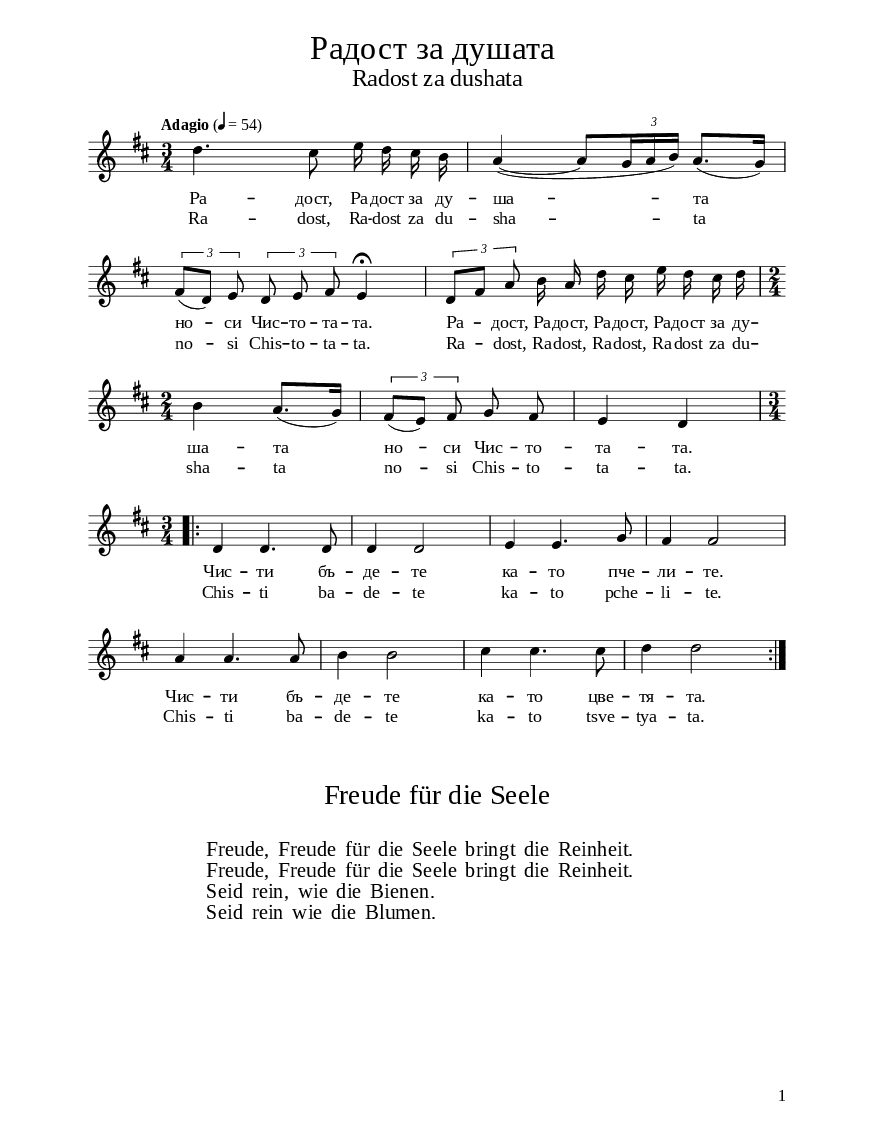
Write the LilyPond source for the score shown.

\version "2.21.1"

% include paper part and global functions
\include "include/globals.ily"

\bookpart {
  \include "include/bookpart-paper.ily"
  \score {
    \include "include/score-layout.ily"

    \new Voice \absolute {
      \clef treble
      \key d \major
      \time 3/4
      \tempoFunc "Adagio" 4 "54"
      \autoBeamOff
    d''4.  cis''8  e''16  d''16
      cis''16  b'16 | % 2
      a'4 ( ~  a'8 [ \once \omit TupletBracket
      \times 2/3  {
        g'16  a'16  b'16 ) ]
      }
      a'8. ( [  g'16 ) ] \break | % 3

      \times 2/3  {
        fis'8 ( [  d'8 ) ] e'8
      }

      \times 2/3  {
        d'8   e'8  fis'8
      }
      e'4 ^\fermata \noBreak | % 4

      \times 2/3  {
        d'8 [  fis'8 ] a'8
      }
      b'16  a'16  d''16  cis''16
      e''16  d''16  cis''16  d''16
      \break | % 5
      \time 2/4
      b'4  a'8. [(  g'16 )]
      \times 2/3  {
        fis'8 ( [  e'8 ) ] fis'8
      }
      % 6
      g'8  fis'8  e'4  d'4 \time 3/4 \break \repeat
      volta 2 {
        | % 7
        d'4  d'4.  d'8 | % 8
        d'4  d'2 | % 9
        e'4  e'4.  g'8 |
        fis'4  fis'2 \break | % 11
        a'4  a'4.  a'8 | % 12
        b'4  b'2 | % 13
        cis''4  cis''4.  cis''8 | % 14
        d''4  d''2
      }
    
    }

    \addlyrics {
   Ра -- дост, Ра -- дост за ду -- ша
      --    та  но -- си
      Чис -- то -- та -- та. Ра -- дост,
      Ра -- дост, Ра -- дост, Ра -- дост
      за ду -- ша -- та  но -- си
      Чис -- то -- та -- та. Чис -- ти бъ --
      де -- те ка -- то пче -- ли -- те.
      Чис -- ти бъ -- де -- те ка -- то
      цве -- тя -- та.
    }

    \addlyrics {
        Ra -- dost, Ra -- dost za du -- sha
        --    ta  no -- si
        Chis -- to -- ta -- ta. Ra -- dost,
        Ra -- dost, Ra -- dost, Ra -- dost
        za du -- sha -- ta  no -- si
        Chis -- to -- ta -- ta. Chis -- ti ba --
        de -- te ka -- to pche -- li -- te.
        Chis -- ti ba -- de -- te ka -- to
        tsve -- tya -- ta.
    }
    \header {
      title = \titleFunc "Радост за душата " "Radost za dushata"
    }

    \midi{}

  } % score
  
  \markup \empty-one

  % include foreign translation(s) of the song
  \version "2.22.1"

\markup \fill-line { \fontsize #deTitleFontSize "Freude für die Seele" }
\markup \null
\markup \null
\markup \fontsize #deCoupletFontSize {
    \hspace #10
    \override #`(baseline-skip . ,deCoupletBaselineSkip)
    \column {
    \line { " " }

\line { " "Freude, Freude für die Seele bringt die Reinheit. }

\line { " "Freude, Freude für die Seele bringt die Reinheit. }

\line { " "Seid rein, wie die Bienen.}

\line { " "Seid rein wie die Blumen.}

  }
}


} % bookpart
